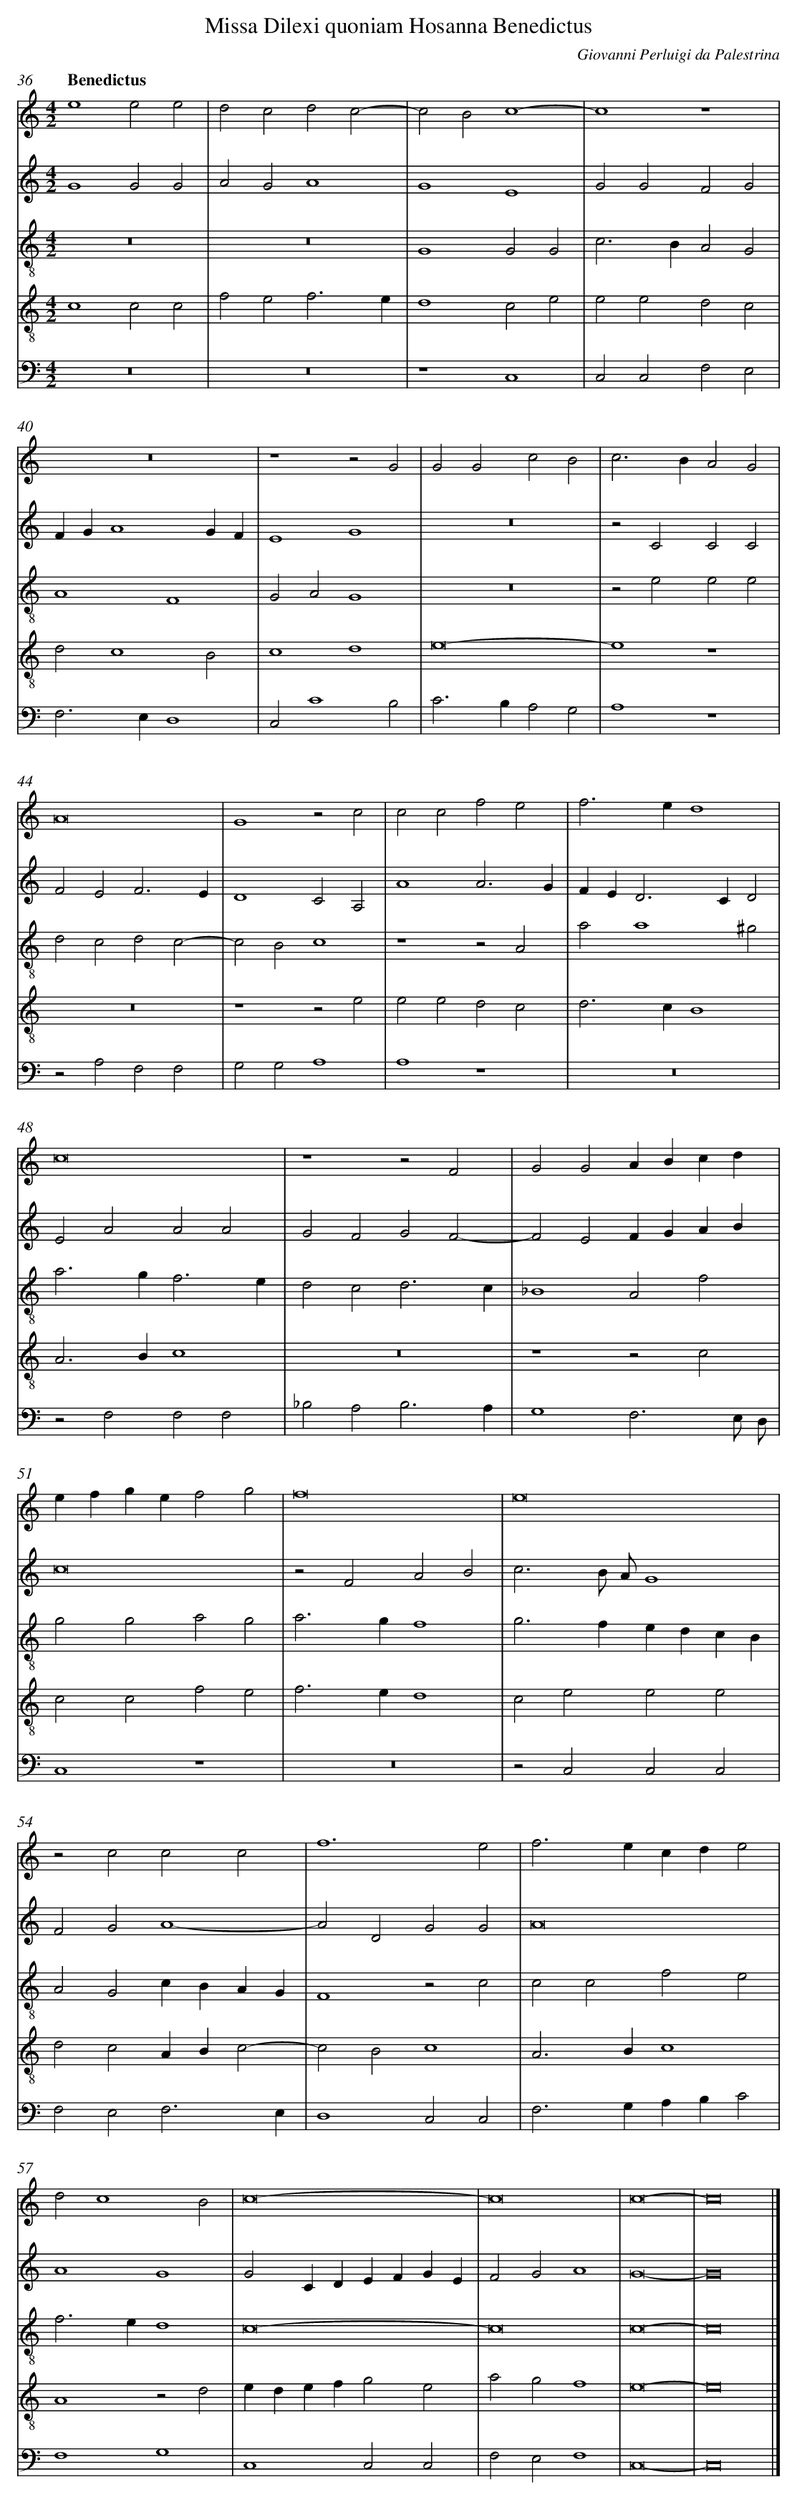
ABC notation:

X:1
T: Missa Dilexi quoniam Hosanna Benedictus
C: Giovanni Perluigi da Palestrina
L: 1/4
M: 4/2
Q: "Benedictus"
V: 1 clef=treble
V: 2 clef=treble
V: 3 clef=treble-8
V: 4 clef=treble-8
V: 5 clef=bass
K: C
[V:1] e4e2e2 |
[V:2] G4G2G2 |
[V:3] z8 |
[V:4] c4c2c2 |
[V:5] z8 |
[V:1] d2c2d2c2- |
[V:2] A2G2A4 |
[V:3] z8 |
[V:4] f2e2f3e |
[V:5] z8 |
[V:1] c2B2c4- |
[V:2] G4E4 |
[V:3] G4G2G2 |
[V:4] d4c2e2 |
[V:5] z4C,4 |
[V:1] c4z4 |
[V:2] G2G2F2G2 |
[V:3] c2>B2A2G2 |
[V:4] e2e2d2c2 |
[V:5] C,2C,2F,2E,2 |
[V:1] z8 |
[V:2] FGA4GF |
[V:3] A4F4 |
[V:4] d2c4B2 |
[V:5] F,2>E,2D,4 |
[V:1] z4z2G2 |
[V:2] E4G4 |
[V:3] G2A2G4 |
[V:4] c4d4 |
[V:5] C,2C4B,2 |
[V:1] G2G2c2B2 |
[V:2] z8 |
[V:3] z8 |
[V:4] e8- |
[V:5] C2>B,2A,2G,2 |
[V:1] c2>B2A2G2 |
[V:2] z2C2C2C2 |
[V:3] z2e2e2e2 |
[V:4] e4z4 |
[V:5] A,4z4 |
[V:1] A8 |
[V:2] F2E2F3E |
[V:3] d2c2d2c2- |
[V:4] z8 |
[V:5] z2A,2F,2F,2 |
[V:1] G4z2c2 |
[V:2] D4C2A,2 |
[V:3] c2B2c4 |
[V:4] z4z2e2 |
[V:5] G,2G,2A,4 |
[V:1] c2c2f2e2 |
[V:2] A4A3G |
[V:3] z4z2A2 |
[V:4] e2e2d2c2 |
[V:5] A,4z4 |
[V:1] f2>e2d4 |
[V:2] FE2<D2CD2 |
[V:3] a2a4^g2 |
[V:4] d2>c2B4 |
[V:5] z8 |
[V:1] c8 |
[V:2] E2A2A2A2 |
[V:3] a2>g2f3e |
[V:4] A2>B2c4 |
[V:5] z2F,2F,2F,2 |
[V:1] z4z2F2 |
[V:2] G2F2G2F2- |
[V:3] d2c2d3c |
[V:4] z8 |
[V:5] _B,2A,2B,3A, |
[V:1] G2G2ABcd |
[V:2] F2E2FGAB |
[V:3] _B4A2f2 |
[V:4] z4z2c2 |
[V:5] G,4F,3E,/ D,/ |
[V:1] efgef2g2 |
[V:2] c8 |
[V:3] g2g2a2g2 |
[V:4] c2c2f2e2 |
[V:5] C,4z4 |
[V:1] f8 |
[V:2] z2F2A2B2 |
[V:3] a2>g2f4 |
[V:4] f2>e2d4 |
[V:5] z8 |
[V:1] e8 |
[V:2] c3B/ A/G4 |
[V:3] g2>f2edcB |
[V:4] c2e2e2e2 |
[V:5] z2C,2C,2C,2 |
[V:1] z2c2c2c2 |
[V:2] F2G2A4- |
[V:3] A2G2cBAG |
[V:4] d2c2ABc2- |
[V:5] F,2E,2F,3E, |
[V:1] f6e2 |
[V:2] A2D2G2G2 |
[V:3] F4z2c2 |
[V:4] c2B2c4 |
[V:5] D,4C,2C,2 |
[V:1] f2>e2cde2 |
[V:2] A8 |
[V:3] c2c2f2e2 |
[V:4] A2>B2c4 |
[V:5] F,2>G,2A,B,C2 |
[V:1] d2c4B2 |
[V:2] A4G4 |
[V:3] f2>e2d4 |
[V:4] A4z2d2 |
[V:5] F,4G,4 |
[V:1] c8- |
[V:2] G2CDEFGE |
[V:3] c8- |
[V:4] edefg2e2 |
[V:5] C,4C,2C,2 |
[V:1] c8 |
[V:2] F2G2A4 |
[V:3] c8 |
[V:4] a2g2f4 |
[V:5] F,2E,2F,4 |
[V:1] c8- |
[V:2] G8- |
[V:3] c8- |
[V:4] e8- |
[V:5] C,8- |
[V:1] c8 |]
[V:2] G8 |]
[V:3] c8 |]
[V:4] e8 |]
[V:5] C,8 |]
